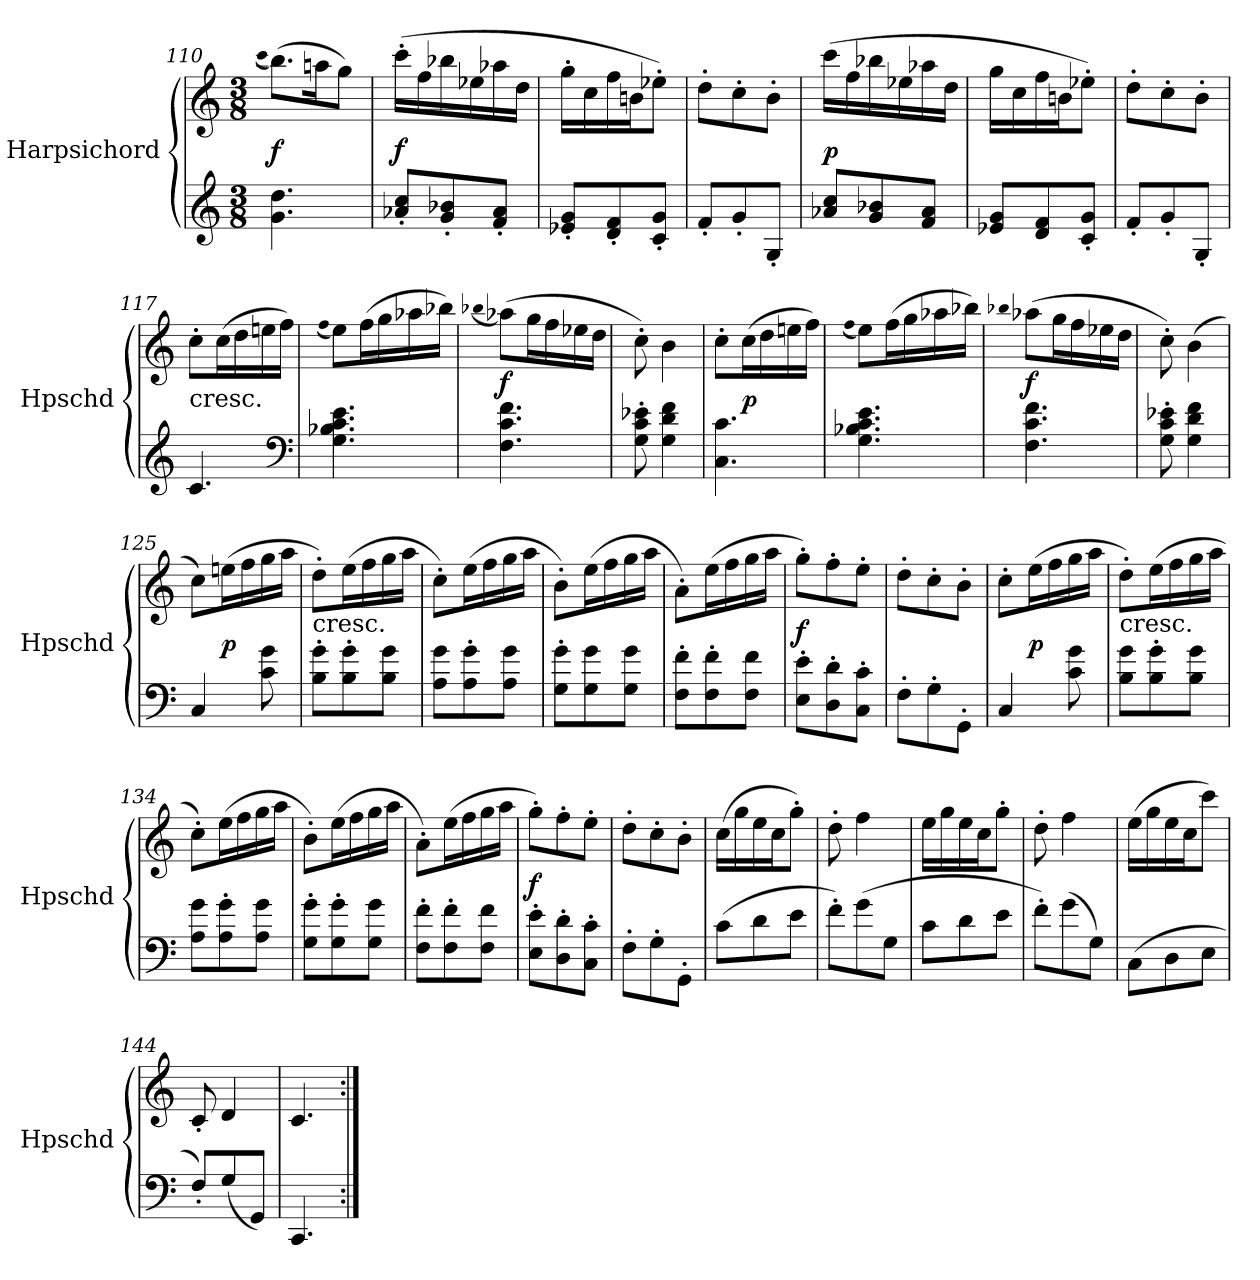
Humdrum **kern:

**kern	**kern	**dynam
*part1	*part1	*part1
*staff2	*staff1	*staff1/2
*I"Harpsichord	*	*
*I'Hpschd	*	*
*clefG2	*clefG2	*
*k[]	*k[]	*
*C:	*C:	*
*M3/8	*M3/8	*
=110	=110	=110
.	(qccc	.
4.g\ 4.dd\	(8.bb\L)	f
.	16aan\K	.
.	8gg\J)	.
=111	=111	=111
8a-X'/ 8cc'/L	(16ccc'\LL	f
.	16ff\	.
8g'/ 8b-X'/	16bb-X\	.
.	16ee-X\	.
8f'/ 8a-'/J	16aa-X\	.
.	16dd\JJ	.
=112	=112	=112
8e-X'/ 8g'/L	16gg'\LL	.
.	16cc\	.
8d'/ 8f'/	16ff\	.
.	16bn\J	.
8c'/ 8g'/J	8ee-X'\J)	.
=113	=113	=113
8f'/L	8dd'\L	.
8g'/	8cc'\	.
8G'/J	8b'\J	.
=114	=114	=114
8a-X/ 8cc/L	(16ccc\LL	p
.	16ff\	.
8g/ 8b-X/	16bb-X\	.
.	16ee-X\	.
8f/ 8a-/J	16aa-X\	.
.	16dd\JJ	.
=115	=115	=115
8e-X/ 8g/L	16gg\LL	.
.	16cc\	.
8d/ 8f/	16ff\	.
.	16bn\J	.
8c'/ 8g'/J	8ee-X'\J)	.
=116	=116	=116
8f'/L	8dd'\L	.
8g'/	8cc'\	.
8G'/J	8b'\J	.
=117	=117	=117
!	!LO:TX:c:t=cresc.	!
4.c/	8cc'\L	.
.	(16cc\L	.
.	16dd\	.
.	16een\	.
.	16ff\JJ)	.
*clefF4	*	*
=118	=118	=118
.	(qff	.
4.G\ 4.B-X\ 4.c\ 4.e\	8ee\L)	.
.	(16ff\L	.
.	16gg\	.
.	16aa-X\	.
.	16bb-X\JJ)	.
=119	=119	=119
.	(qbb-X	.
4.F\ 4.c\ 4.f\	(8aa-X\L)	f
.	16gg\L	.
.	16ff\	.
.	16ee-X\	.
.	16dd\JJ	.
=120	=120	=120
8G'\ 8c'\ 8e-X'\	8cc'\)	.
4G\ 4d\ 4f\	4b\	.
=121	=121	=121
4.C\ 4.c\	8cc'\L	.
.	(16cc\L	p
.	16dd\	.
.	16een\	.
.	16ff\JJ)	.
=122	=122	=122
.	(qff	.
4.G\ 4.B-X\ 4.c\ 4.e\	8ee\L)	.
.	(16ff\L	.
.	16gg\	.
.	16aa-X\	.
.	16bb-X\JJ)	.
=123	=123	=123
.	qbb-X	.
4.F\ 4.c\ 4.f\	(8aa-X\L	f
.	16gg\L	.
.	16ff\	.
.	16ee-X\	.
.	16dd\JJ	.
=124	=124	=124
8G'\ 8c'\ 8e-X'\	8cc'\)	.
4G\ 4d\ 4f\	(4b\	.
=125	=125	=125
4C/	8cc\L)	.
.	(16een\L	p
.	16ff\	.
8c\ 8g\	16gg\	.
.	16aa\JJ	.
=126	=126	=126
!	!LO:TX:c:t=cresc.	!
8B'\ 8g'\L	8dd'\L)	.
8B'\ 8g'\	(16ee\L	.
.	16ff\	.
8B\ 8g\J	16gg\	.
.	16aa\JJ	.
=127	=127	=127
8A\ 8g\L	8cc'\L)	.
8A'\ 8g'\	(16ee\L	.
.	16ff\	.
8A\ 8g\J	16gg\	.
.	16aa\JJ	.
=128	=128	=128
8G'\ 8g'\L	8b'\L)	.
8G\ 8g\	(16ee\L	.
.	16ff\	.
8G\ 8g\J	16gg\	.
.	16aa\JJ	.
=129	=129	=129
8F'\ 8f'\L	8a'\L)	.
8F'\ 8f'\	(16ee\L	.
.	16ff\	.
8F\ 8f\J	16gg\	.
.	16aa\JJ	.
=130	=130	=130
8E'\ 8e'\L	8gg'\L)	f
8D'\ 8d'\	8ff'\	.
8C'\ 8c'\J	8ee'\J	.
=131	=131	=131
8F'\L	8dd'\L	.
8G'\	8cc'\	.
8GG'\J	8b'\J	.
=132	=132	=132
4C/	8cc'\L	.
.	(16ee\L	p
.	16ff\	.
8c\ 8g\	16gg\	.
.	16aa\JJ	.
=133	=133	=133
!	!LO:TX:c:t=cresc.	!
8B\ 8g\L	8dd'\L)	.
8B'\ 8g'\	(16ee\L	.
.	16ff\	.
8B\ 8g\J	16gg\	.
.	16aa\JJ	.
=134	=134	=134
8A\ 8g\L	8cc'\L)	.
8A'\ 8g'\	(16ee\L	.
.	16ff\	.
8A\ 8g\J	16gg\	.
.	16aa\JJ	.
=135	=135	=135
8G'\ 8g'\L	8b'\L)	.
8G'\ 8g'\	(16ee\L	.
.	16ff\	.
8G\ 8g\J	16gg\	.
.	16aa\JJ	.
=136	=136	=136
8F'\ 8f'\L	8a'\L)	.
8F'\ 8f'\	(16ee\L	.
.	16ff\	.
8F\ 8f\J	16gg\	.
.	16aa\JJ	.
=137	=137	=137
8E'\ 8e'\L	8gg'\L)	f
8D'\ 8d'\	8ff'\	.
8C'\ 8c'\J	8ee'\J	.
=138	=138	=138
8F'\L	8dd'\L	.
8G'\	8cc'\	.
8GG'\J	8b'\J	.
=139	=139	=139
(8c\L	(16cc\LL	.
.	16gg\	.
8d\	16ee\	.
.	16cc\J	.
8e\J	8gg'\J)	.
=140	=140	=140
8f'\L)	8dd'\	.
(8g\	4ff\	.
8G\J	.	.
=141	=141	=141
8c\L	16ee\LL	.
.	16gg\	.
8d\	16ee\	.
.	16cc\J	.
8e\J	8gg'\J	.
=142	=142	=142
8f'\L)	8dd'\	.
(8g\	4ff\	.
8G\J)	.	.
=143	=143	=143
(8C\L	(16ee\LL	.
.	16gg\	.
8D\	16ee\	.
.	16cc\J	.
8E\J	8ccc\J)	.
=144	=144	=144
8F'/L)	8c'/	.
(8G/	4d/	.
8GG/J)	.	.
=145	=145	=145
4.CC/	4.c/	.
=:|!	=:|!	=:|!
*-	*-	*-
